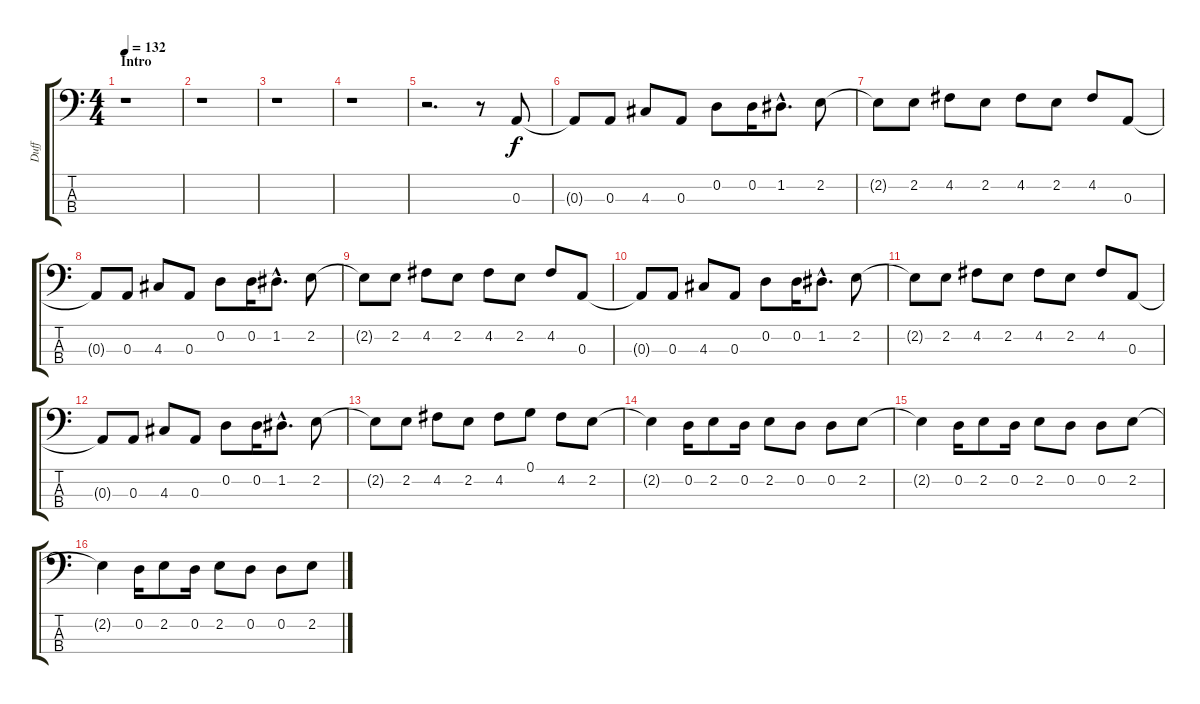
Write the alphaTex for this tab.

\track ("Duff" "Duff") {instrument electricbasspick}
\staff {score tabs}
\tuning (G2 D2 A1 E1) {hide}
\ts (4 4)
\section ("" "Intro")
\tempo 132
\clef f4
\ks c
r.1{dy f instrument electricbasspick} |
r.1 |
r.1 |
r.1 |
r.2{d} r.8 0.3.8 |
0.3{t}.8 0.3.8 4.3.8 0.3.8 0.2.8 0.2.16 1.2{hac}.8{d} 2.2.8 |
2.2{t}.8 2.2.8 4.2.8 2.2.8 4.2.8 2.2.8 4.2.8 0.3.8 |
0.3{t}.8 0.3.8 4.3.8 0.3.8 0.2.8 0.2.16 1.2{hac}.8{d} 2.2.8 |
2.2{t}.8 2.2.8 4.2.8 2.2.8 4.2.8 2.2.8 4.2.8 0.3.8 |
0.3{t}.8 0.3.8 4.3.8 0.3.8 0.2.8 0.2.16 1.2{hac}.8{d} 2.2.8 |
2.2{t}.8 2.2.8 4.2.8 2.2.8 4.2.8 2.2.8 4.2.8 0.3.8 |
0.3{t}.8 0.3.8 4.3.8 0.3.8 0.2.8 0.2.16 1.2{hac}.8{d} 2.2.8 |
2.2{t}.8 2.2.8 4.2.8 2.2.8 4.2.8 0.1.8 4.2.8 2.2.8 |
2.2{t}.4 0.2.16 2.2.8 0.2.16 2.2.8 0.2.8 0.2.8 2.2.8 |
2.2{t}.4 0.2.16 2.2.8 0.2.16 2.2.8 0.2.8 0.2.8 2.2.8 |
2.2{t}.4 0.2.16 2.2.8 0.2.16 2.2.8 0.2.8 0.2.8 2.2.8
